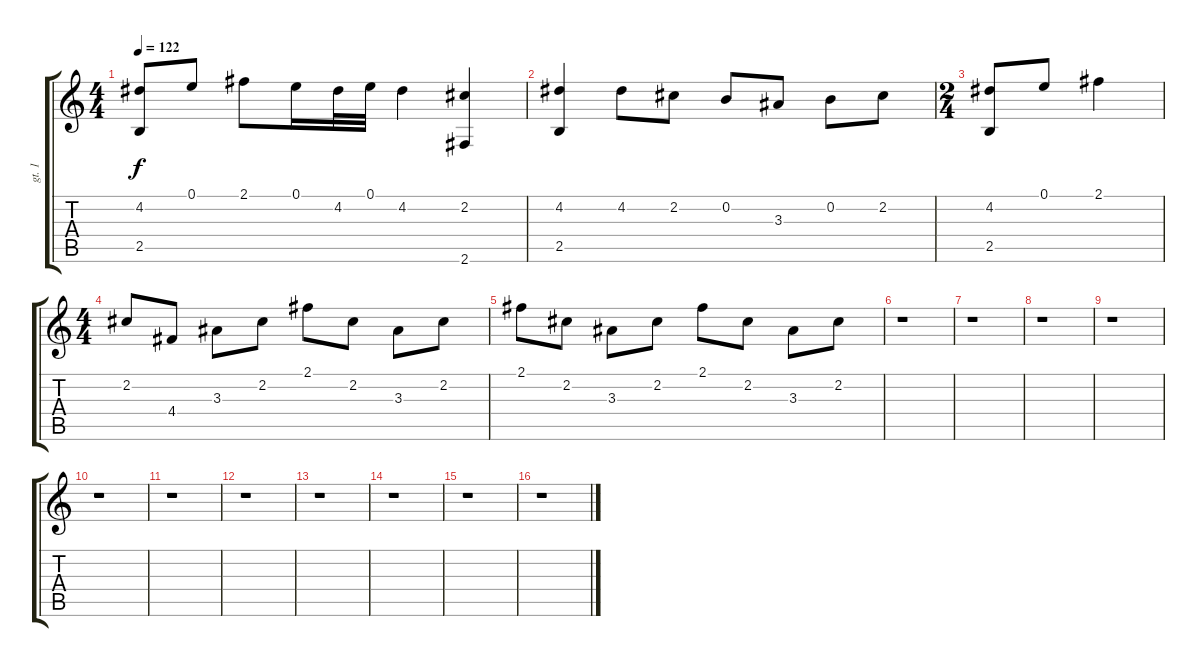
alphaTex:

\track ("gt. 1" "gt. 1") {instrument acousticguitarsteel}
\staff {score tabs}
\tuning (E4 B3 G3 D3 A2 E2) {hide}
\ts (4 4)
\tempo 122
\clef g2
\ks c
(4.2 2.5).8{dy f} 0.1.8 2.1.8 0.1.16 4.2.32 0.1.32 4.2.4 (2.2 2.6).4 |
(4.2 2.5).4 4.2.8 2.2.8 0.2.8 3.3.8 0.2.8 2.2.8 |
\ts (2 4)
(4.2 2.5).8 0.1.8 2.1.4 |
\ts (4 4)
2.2.8 4.4.8 3.3.8 2.2.8 2.1.8 2.2.8 3.3.8 2.2.8 |
2.1.8 2.2.8 3.3.8 2.2.8 2.1.8 2.2.8 3.3.8 2.2.8 |
r.1 |
r.1 |
r.1 |
r.1 |
r.1 |
r.1 |
r.1 |
r.1 |
r.1 |
r.1 |
r.1
